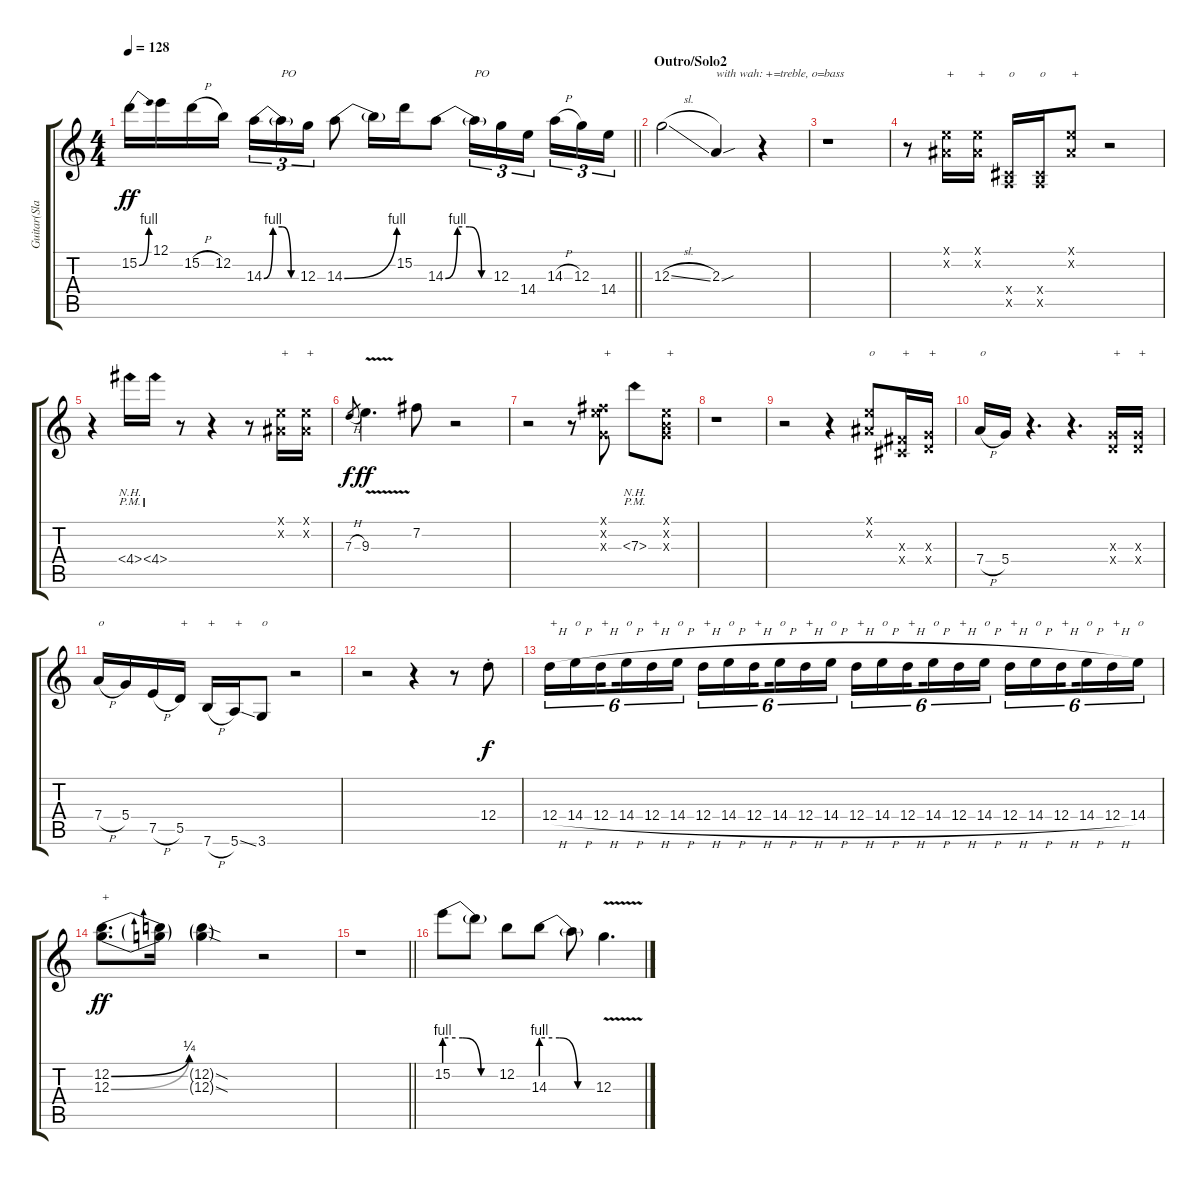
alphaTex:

\track ("Guitar(Slash)" "Guitar(Sla") {instrument overdrivenguitar}
\staff {score tabs}
\tuning (E4 B3 G3 D3 A2 E2) {hide}
\ts (4 4)
\tempo 128
\clef g2
\barLineRight lightlight
\ks c
15.2{be (bend 0 0 60 4)}.16{dy ff} 12.1.16 15.2{h}.16 12.2.16 14.3{be (custom 0 0 15 4 30 4 45 0 60 0)}.16{tu (3 2)} 14.3{t}.16{tu (3 2) txt "PO"} 12.3.16{tu (3 2)} 14.3{be (bend 0 0 60 4)}.8 14.3{t}.16 15.2.16 14.3{be (custom 0 0 15 4 30 4 45 0 60 0)}.8 14.3{t}.16{tu (3 2) txt "PO"} 12.3.16{tu (3 2)} 14.4.16{tu (3 2) beam splitsecondary} 14.3{h}.16{tu (3 2)} 12.3.16{tu (3 2)} 14.4.16{tu (3 2)} |
\section ("" "Outro/Solo2")
12.3{sl}.2 2.3{sou}.4{txt "with wah: +=treble, o=bass"} r.4 |
r.1 |
r.8 (0.1{x} -1.2{x}).16{txt "+"} (0.1{x} -1.2{x}).16{txt "+"} (-1.4{x} 0.5{x}).16{txt "o"} (-1.4{x} 0.5{x}).16{txt "o"} (0.1{x} -1.2{x}).8{txt "+"} r.2 |
r.4 4.4{nh pm}.16 4.4{nh pm}.16 r.8 r.4 r.8 (0.1{x} -1.2{x}).16{txt "+"} (0.1{x} -1.2{x}).16{txt "+"} |
7.3{h}.8{gr dy f} 9.3{v}.4{d dy ff} 7.2.8 r.2 |
r.2 r.8 (0.1{x} 7.2{x} 0.3{x}).8{txt "+"} 7.3{nh pm}.8 (0.1{x} 0.2{x} 0.3{x}).8{txt "+"} |
r.1 |
r.2 r.4 (0.1{x} -1.2{x}).8{txt "o"} (-1.3{x} -1.4{x}).16{txt "+"} (0.3{x} 0.4{x}).16{txt "+"} |
7.4{h}.16{txt "o"} 5.4.16 r.4{d} r.4{d} (0.3{x} 0.4{x}).16{txt "+"} (0.3{x} 0.4{x}).16{txt "+"} |
7.4{h}.16{txt "o"} 5.4.16 7.5{h}.16 5.5.16{txt "+"} 7.6{h}.16{txt "+"} 5.6{ss}.16{txt "+"} 3.6.8{txt "o"} r.2 |
r.2 r.4 r.8 12.4{st}.8{dy f} |
12.4{h}.16{tu (6 4) txt "+"} 14.4{h}.16{tu (6 4) txt "o"} 12.4{h}.16{tu (6 4) txt "+" beam splitsecondary} 14.4{h}.16{tu (6 4) txt "o"} 12.4{h}.16{tu (6 4) txt "+"} 14.4{h}.16{tu (6 4) txt "o"} 12.4{h}.16{tu (6 4) txt "+"} 14.4{h}.16{tu (6 4) txt "o"} 12.4{h}.16{tu (6 4) txt "+" beam splitsecondary} 14.4{h}.16{tu (6 4) txt "o"} 12.4{h}.16{tu (6 4) txt "+"} 14.4{h}.16{tu (6 4) txt "o"} 12.4{h}.16{tu (6 4) txt "+"} 14.4{h}.16{tu (6 4) txt "o"} 12.4{h}.16{tu (6 4) txt "+" beam splitsecondary} 14.4{h}.16{tu (6 4) txt "o"} 12.4{h}.16{tu (6 4) txt "+"} 14.4{h}.16{tu (6 4) txt "o"} 12.4{h}.16{tu (6 4) txt "+"} 14.4{h}.16{tu (6 4) txt "o"} 12.4{h}.16{tu (6 4) txt "+" beam splitsecondary} 14.4{h}.16{tu (6 4) txt "o"} 12.4{h}.16{tu (6 4) txt "+"} 14.4.16{tu (6 4) txt "o"} |
(12.2{be (bend 0 0 60 1)} 12.3{be (bend 0 0 60 1)}).8{d txt "+" dy ff} (12.2{t} 12.3{t}).16 (12.2{sod g} 12.3{sod g}).4 r.2 |
\barLineRight lightlight
r.1 |
15.2{be (custom 0 4 20 4 40 0 60 0)}.8 15.2{t}.8 12.2.8 14.3{be (custom 0 4 20 4 40 0 60 0)}.8 14.3{t}.8 12.3{v}.4{d}
